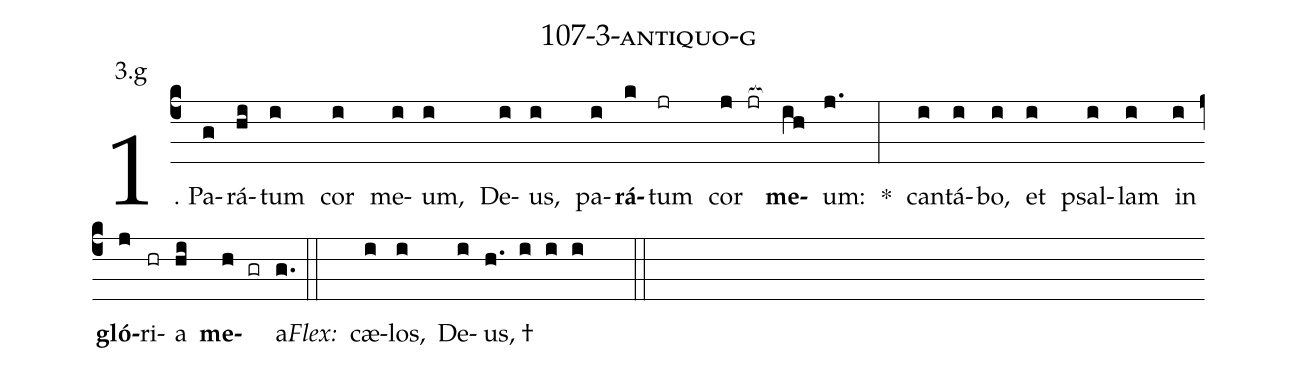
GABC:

name: 107-3-antiquo-g;
annotation: 3.g;
%%
(c4)1. Pa(g)rá(hi)tum(i) cor(i) me(i)um,(i) De(i)us,(i) pa(i)<b>rá</b>(k)tum(jr) cor(j jr[ocb:1{]) <b>me</b>(ih[ocb:0}])um:(j.) *(:) can(i)tá(i)bo,(i) et(i) psal(i)lam(i) in(i) <b>gló</b>(j)ri(hr)a(hi) <b>me</b>(h gr)a.(g.) (::)
<i>Flex:</i>()  cæ(i)los,(i) De(i)us, †(h. i i i  ::)
